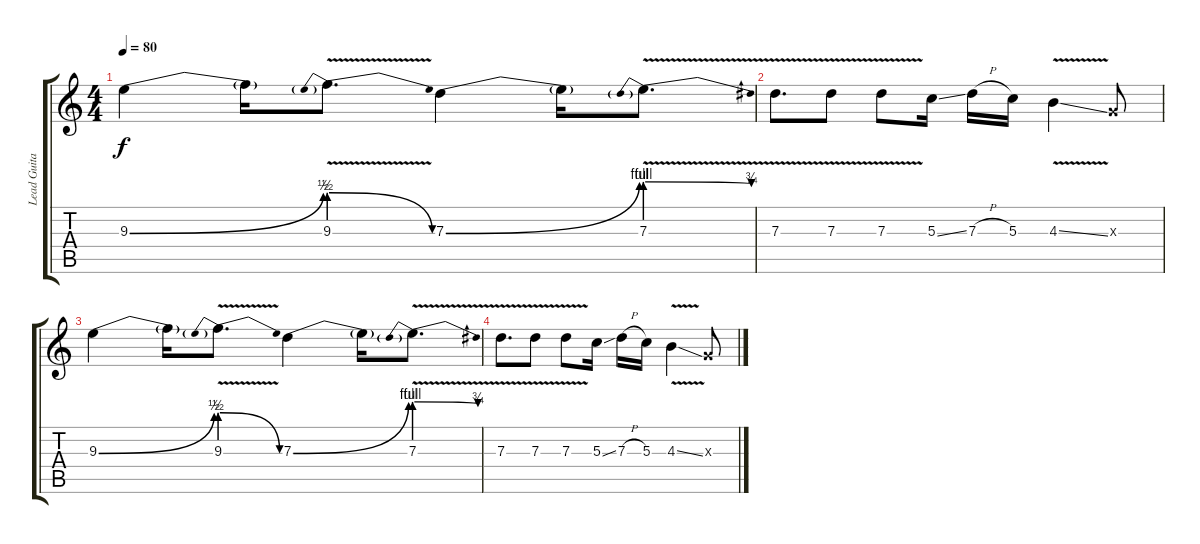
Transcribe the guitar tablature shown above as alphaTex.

\track ("Lead Guitar" "Lead Guita") {instrument overdrivenguitar}
\staff {score tabs}
\tuning (E4 B3 G3 D3 A2 E2) {hide}
\ts (4 4)
\tempo 80
\clef g2
\ks c
9.3{be (bend 0 0 60 2)}.4{dy f} 9.3{t}.16 9.3{be (prebendrelease 0 2 60 0) v}.8{d} 7.3{be (bend 0 0 60 4)}.4 7.3{t}.16 7.3{be (prebendrelease 0 4 60 3) v}.8{d} |
7.3{v}.8{d} 7.3{v}.8 7.3{v}.8 5.3{ss}.16 7.3{h}.16 5.3.16 4.3{v ss}.4 0.3{x}.8 |
9.3{be (bend 0 0 60 2)}.4 9.3{t}.16 9.3{be (prebendrelease 0 2 60 0) v}.8{d} 7.3{be (bend 0 0 60 4)}.4 7.3{t}.16 7.3{be (prebendrelease 0 4 60 3) v}.8{d} |
7.3{v}.8{d} 7.3{v}.8 7.3{v}.8 5.3{ss}.16 7.3{h}.16 5.3.16 4.3{v ss}.4 0.3{x}.8
